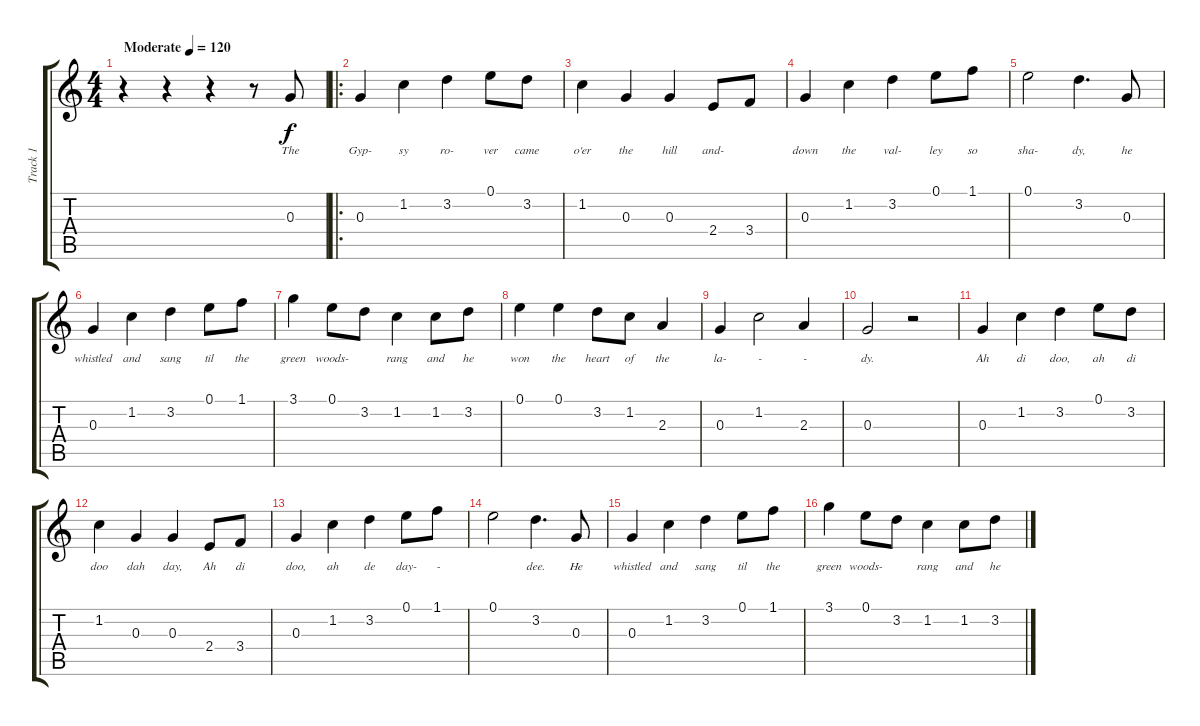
\track ("Track 1" "Track 1") {instrument acousticguitarsteel}
\staff {score tabs}
\tuning (E4 B3 G3 D3 A2 E2) {hide}
\ts (4 4)
\tempo (120 "Moderate")
\clef g2
\ks c
r.4{dy f instrument acousticguitarsteel} r.4 r.4 r.8 0.3.8{lyrics (0 "The") lyrics (1 "") lyrics (2 "") lyrics (3 "") lyrics (4 "")} |
\ro
0.3.4{lyrics (0 "Gyp-") lyrics (1 "") lyrics (2 "") lyrics (3 "") lyrics (4 "")} 1.2.4{lyrics (0 "sy") lyrics (1 "") lyrics (2 "") lyrics (3 "") lyrics (4 "")} 3.2.4{lyrics (0 "ro-") lyrics (1 "") lyrics (2 "") lyrics (3 "") lyrics (4 "")} 0.1.8{lyrics (0 "ver") lyrics (1 "") lyrics (2 "") lyrics (3 "") lyrics (4 "")} 3.2.8{lyrics (0 "came") lyrics (1 "") lyrics (2 "") lyrics (3 "") lyrics (4 "")} |
1.2.4{lyrics (0 "o'er") lyrics (1 "") lyrics (2 "") lyrics (3 "") lyrics (4 "")} 0.3.4{lyrics (0 "the") lyrics (1 "") lyrics (2 "") lyrics (3 "") lyrics (4 "")} 0.3.4{lyrics (0 "hill") lyrics (1 "") lyrics (2 "") lyrics (3 "") lyrics (4 "")} 2.4.8{lyrics (0 "and-") lyrics (1 "") lyrics (2 "") lyrics (3 "") lyrics (4 "")} 3.4.8{lyrics (0 " ") lyrics (1 "") lyrics (2 "") lyrics (3 "") lyrics (4 "")} |
0.3.4{lyrics (0 "down") lyrics (1 "") lyrics (2 "") lyrics (3 "") lyrics (4 "")} 1.2.4{lyrics (0 "the") lyrics (1 "") lyrics (2 "") lyrics (3 "") lyrics (4 "")} 3.2.4{lyrics (0 "val-") lyrics (1 "") lyrics (2 "") lyrics (3 "") lyrics (4 "")} 0.1.8{lyrics (0 "ley") lyrics (1 "") lyrics (2 "") lyrics (3 "") lyrics (4 "")} 1.1.8{lyrics (0 "so") lyrics (1 "") lyrics (2 "") lyrics (3 "") lyrics (4 "")} |
0.1.2{lyrics (0 "sha-") lyrics (1 "") lyrics (2 "") lyrics (3 "") lyrics (4 "")} 3.2.4{d lyrics (0 "dy,") lyrics (1 "") lyrics (2 "") lyrics (3 "") lyrics (4 "")} 0.3.8{lyrics (0 "he") lyrics (1 "") lyrics (2 "") lyrics (3 "") lyrics (4 "")} |
0.3.4{lyrics (0 "whistled") lyrics (1 "") lyrics (2 "") lyrics (3 "") lyrics (4 "")} 1.2.4{lyrics (0 "and") lyrics (1 "") lyrics (2 "") lyrics (3 "") lyrics (4 "")} 3.2.4{lyrics (0 "sang") lyrics (1 "") lyrics (2 "") lyrics (3 "") lyrics (4 "")} 0.1.8{lyrics (0 "til") lyrics (1 "") lyrics (2 "") lyrics (3 "") lyrics (4 "")} 1.1.8{lyrics (0 "the") lyrics (1 "") lyrics (2 "") lyrics (3 "") lyrics (4 "")} |
3.1.4{lyrics (0 "green") lyrics (1 "") lyrics (2 "") lyrics (3 "") lyrics (4 "")} 0.1.8{lyrics (0 "woods-") lyrics (1 "") lyrics (2 "") lyrics (3 "") lyrics (4 "")} 3.2.8{lyrics (0 " ") lyrics (1 "") lyrics (2 "") lyrics (3 "") lyrics (4 "")} 1.2.4{lyrics (0 "rang") lyrics (1 "") lyrics (2 "") lyrics (3 "") lyrics (4 "")} 1.2.8{lyrics (0 "and") lyrics (1 "") lyrics (2 "") lyrics (3 "") lyrics (4 "")} 3.2.8{lyrics (0 "he") lyrics (1 "") lyrics (2 "") lyrics (3 "") lyrics (4 "")} |
0.1.4{lyrics (0 "won") lyrics (1 "") lyrics (2 "") lyrics (3 "") lyrics (4 "")} 0.1.4{lyrics (0 "the") lyrics (1 "") lyrics (2 "") lyrics (3 "") lyrics (4 "")} 3.2.8{lyrics (0 "heart") lyrics (1 "") lyrics (2 "") lyrics (3 "") lyrics (4 "")} 1.2.8{lyrics (0 "of") lyrics (1 "") lyrics (2 "") lyrics (3 "") lyrics (4 "")} 2.3.4{lyrics (0 "the") lyrics (1 "") lyrics (2 "") lyrics (3 "") lyrics (4 "")} |
0.3.4{lyrics (0 "la-") lyrics (1 "") lyrics (2 "") lyrics (3 "") lyrics (4 "")} 1.2.2{lyrics (0 " -") lyrics (1 "") lyrics (2 "") lyrics (3 "") lyrics (4 "")} 2.3.4{lyrics (0 " -") lyrics (1 "") lyrics (2 "") lyrics (3 "") lyrics (4 "")} |
0.3.2{lyrics (0 "dy.") lyrics (1 "") lyrics (2 "") lyrics (3 "") lyrics (4 "")} r.2 |
0.3.4{lyrics (0 "Ah") lyrics (1 "") lyrics (2 "") lyrics (3 "") lyrics (4 "")} 1.2.4{lyrics (0 "di") lyrics (1 "") lyrics (2 "") lyrics (3 "") lyrics (4 "")} 3.2.4{lyrics (0 "doo,") lyrics (1 "") lyrics (2 "") lyrics (3 "") lyrics (4 "")} 0.1.8{lyrics (0 "ah") lyrics (1 "") lyrics (2 "") lyrics (3 "") lyrics (4 "")} 3.2.8{lyrics (0 "di") lyrics (1 "") lyrics (2 "") lyrics (3 "") lyrics (4 "")} |
1.2.4{lyrics (0 "doo") lyrics (1 "") lyrics (2 "") lyrics (3 "") lyrics (4 "")} 0.3.4{lyrics (0 "dah") lyrics (1 "") lyrics (2 "") lyrics (3 "") lyrics (4 "")} 0.3.4{lyrics (0 "day,") lyrics (1 "") lyrics (2 "") lyrics (3 "") lyrics (4 "")} 2.4.8{lyrics (0 "Ah") lyrics (1 "") lyrics (2 "") lyrics (3 "") lyrics (4 "")} 3.4.8{lyrics (0 "di") lyrics (1 "") lyrics (2 "") lyrics (3 "") lyrics (4 "")} |
0.3.4{lyrics (0 "doo,") lyrics (1 "") lyrics (2 "") lyrics (3 "") lyrics (4 "")} 1.2.4{lyrics (0 "ah") lyrics (1 "") lyrics (2 "") lyrics (3 "") lyrics (4 "")} 3.2.4{lyrics (0 "de") lyrics (1 "") lyrics (2 "") lyrics (3 "") lyrics (4 "")} 0.1.8{lyrics (0 "day-") lyrics (1 "") lyrics (2 "") lyrics (3 "") lyrics (4 "")} 1.1.8{lyrics (0 " -") lyrics (1 "") lyrics (2 "") lyrics (3 "") lyrics (4 "")} |
0.1.2{lyrics (0 " ") lyrics (1 "") lyrics (2 "") lyrics (3 "") lyrics (4 "")} 3.2.4{d lyrics (0 "dee.") lyrics (1 "") lyrics (2 "") lyrics (3 "") lyrics (4 "")} 0.3.8{lyrics (0 "He") lyrics (1 "") lyrics (2 "") lyrics (3 "") lyrics (4 "")} |
0.3.4{lyrics (0 "whistled") lyrics (1 "") lyrics (2 "") lyrics (3 "") lyrics (4 "")} 1.2.4{lyrics (0 "and") lyrics (1 "") lyrics (2 "") lyrics (3 "") lyrics (4 "")} 3.2.4{lyrics (0 "sang") lyrics (1 "") lyrics (2 "") lyrics (3 "") lyrics (4 "")} 0.1.8{lyrics (0 "til") lyrics (1 "") lyrics (2 "") lyrics (3 "") lyrics (4 "")} 1.1.8{lyrics (0 "the") lyrics (1 "") lyrics (2 "") lyrics (3 "") lyrics (4 "")} |
3.1.4{lyrics (0 "green") lyrics (1 "") lyrics (2 "") lyrics (3 "") lyrics (4 "")} 0.1.8{lyrics (0 "woods-") lyrics (1 "") lyrics (2 "") lyrics (3 "") lyrics (4 "")} 3.2.8{lyrics (0 " ") lyrics (1 "") lyrics (2 "") lyrics (3 "") lyrics (4 "")} 1.2.4{lyrics (0 "rang") lyrics (1 "") lyrics (2 "") lyrics (3 "") lyrics (4 "")} 1.2.8{lyrics (0 "and") lyrics (1 "") lyrics (2 "") lyrics (3 "") lyrics (4 "")} 3.2.8{lyrics (0 "he") lyrics (1 "") lyrics (2 "") lyrics (3 "") lyrics (4 "")}
